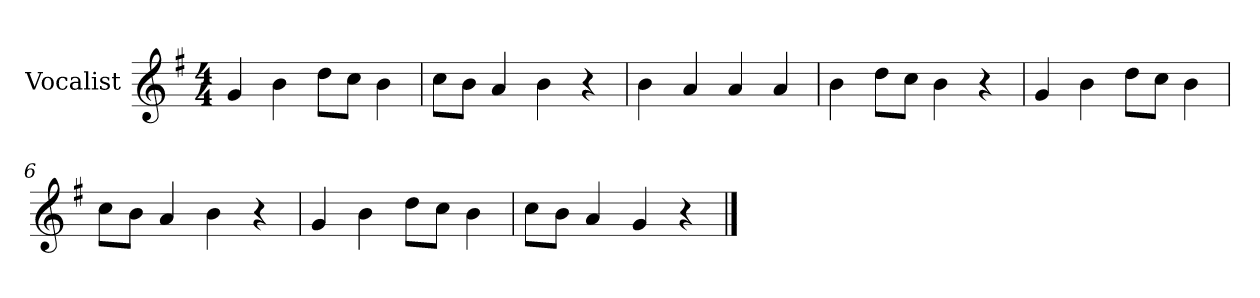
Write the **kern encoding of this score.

**kern
*part1
*staff1
*I"Vocalist
*k[f#]
*G:
*M4/4
=1
4g
4b
8ddL
8ccJ
4b
=2
8ccL
8bJ
4a
4b
4r
=3
4b
4a
4a
4a
=4
4b
8ddL
8ccJ
4b
4r
=5
4g
4b
8ddL
8ccJ
4b
=6
8ccL
8bJ
4a
4b
4r
=7
4g
4b
8ddL
8ccJ
4b
=8
8ccL
8bJ
4a
4g
4r
==
*-
